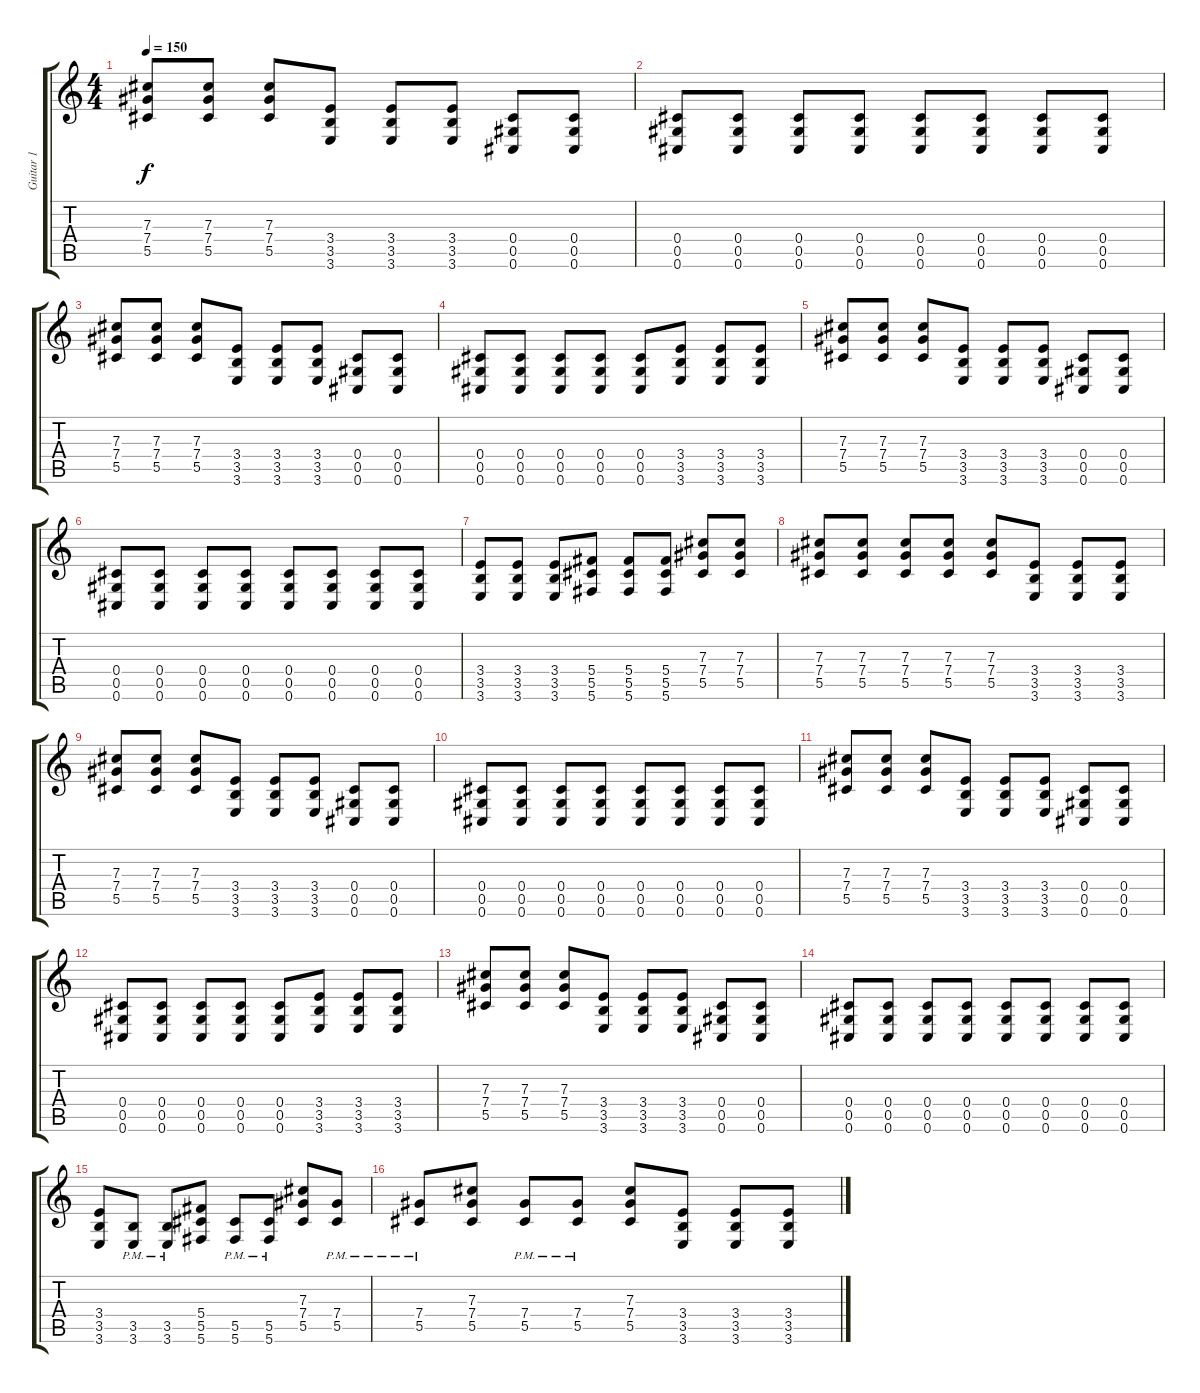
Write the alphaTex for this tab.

\track ("Guitar 1" "Guitar 1") {instrument overdrivenguitar}
\staff {score tabs}
\tuning (Eb4 Bb3 Gb3 Db3 Ab2 Db2) {hide}
\ts (4 4)
\tempo 150
\clef g2
\ks c
(7.3 7.4 5.5).8{dy f} (7.3 7.4 5.5).8 (7.3 7.4 5.5).8 (3.4 3.5 3.6).8 (3.4 3.5 3.6).8 (3.4 3.5 3.6).8 (0.4 0.5 0.6).8 (0.4 0.5 0.6).8 |
(0.4 0.5 0.6).8 (0.4 0.5 0.6).8 (0.4 0.5 0.6).8 (0.4 0.5 0.6).8 (0.4 0.5 0.6).8 (0.4 0.5 0.6).8 (0.4 0.5 0.6).8 (0.4 0.5 0.6).8 |
(7.3 7.4 5.5).8 (7.3 7.4 5.5).8 (7.3 7.4 5.5).8 (3.4 3.5 3.6).8 (3.4 3.5 3.6).8 (3.4 3.5 3.6).8 (0.4 0.5 0.6).8 (0.4 0.5 0.6).8 |
(0.4 0.5 0.6).8 (0.4 0.5 0.6).8 (0.4 0.5 0.6).8 (0.4 0.5 0.6).8 (0.4 0.5 0.6).8 (3.4 3.5 3.6).8 (3.4 3.5 3.6).8 (3.4 3.5 3.6).8 |
(7.3 7.4 5.5).8 (7.3 7.4 5.5).8 (7.3 7.4 5.5).8 (3.4 3.5 3.6).8 (3.4 3.5 3.6).8 (3.4 3.5 3.6).8 (0.4 0.5 0.6).8 (0.4 0.5 0.6).8 |
(0.4 0.5 0.6).8 (0.4 0.5 0.6).8 (0.4 0.5 0.6).8 (0.4 0.5 0.6).8 (0.4 0.5 0.6).8 (0.4 0.5 0.6).8 (0.4 0.5 0.6).8 (0.4 0.5 0.6).8 |
(3.4 3.5 3.6).8 (3.4 3.5 3.6).8 (3.4 3.5 3.6).8 (5.4 5.5 5.6).8 (5.4 5.5 5.6).8 (5.4 5.5 5.6).8 (7.3 7.4 5.5).8 (7.3 7.4 5.5).8 |
(7.3 7.4 5.5).8 (7.3 7.4 5.5).8 (7.3 7.4 5.5).8 (7.3 7.4 5.5).8 (7.3 7.4 5.5).8 (3.4 3.5 3.6).8 (3.4 3.5 3.6).8 (3.4 3.5 3.6).8 |
(7.3 7.4 5.5).8 (7.3 7.4 5.5).8 (7.3 7.4 5.5).8 (3.4 3.5 3.6).8 (3.4 3.5 3.6).8 (3.4 3.5 3.6).8 (0.4 0.5 0.6).8 (0.4 0.5 0.6).8 |
(0.4 0.5 0.6).8 (0.4 0.5 0.6).8 (0.4 0.5 0.6).8 (0.4 0.5 0.6).8 (0.4 0.5 0.6).8 (0.4 0.5 0.6).8 (0.4 0.5 0.6).8 (0.4 0.5 0.6).8 |
(7.3 7.4 5.5).8 (7.3 7.4 5.5).8 (7.3 7.4 5.5).8 (3.4 3.5 3.6).8 (3.4 3.5 3.6).8 (3.4 3.5 3.6).8 (0.4 0.5 0.6).8 (0.4 0.5 0.6).8 |
(0.4 0.5 0.6).8 (0.4 0.5 0.6).8 (0.4 0.5 0.6).8 (0.4 0.5 0.6).8 (0.4 0.5 0.6).8 (3.4 3.5 3.6).8 (3.4 3.5 3.6).8 (3.4 3.5 3.6).8 |
(7.3 7.4 5.5).8 (7.3 7.4 5.5).8 (7.3 7.4 5.5).8 (3.4 3.5 3.6).8 (3.4 3.5 3.6).8 (3.4 3.5 3.6).8 (0.4 0.5 0.6).8 (0.4 0.5 0.6).8 |
(0.4 0.5 0.6).8 (0.4 0.5 0.6).8 (0.4 0.5 0.6).8 (0.4 0.5 0.6).8 (0.4 0.5 0.6).8 (0.4 0.5 0.6).8 (0.4 0.5 0.6).8 (0.4 0.5 0.6).8 |
(3.4 3.5 3.6).8 (3.5{pm} 3.6{pm}).8 (3.5{pm} 3.6{pm}).8 (5.4 5.5 5.6).8 (5.5{pm} 5.6{pm}).8 (5.5{pm} 5.6{pm}).8 (7.3 7.4 5.5).8 (7.4{pm} 5.5{pm}).8 |
(7.4{pm} 5.5{pm}).8 (7.3 7.4 5.5).8 (7.4{pm} 5.5{pm}).8 (7.4{pm} 5.5{pm}).8 (7.3 7.4 5.5).8 (3.4 3.5 3.6).8 (3.4 3.5 3.6).8 (3.4 3.5 3.6).8
